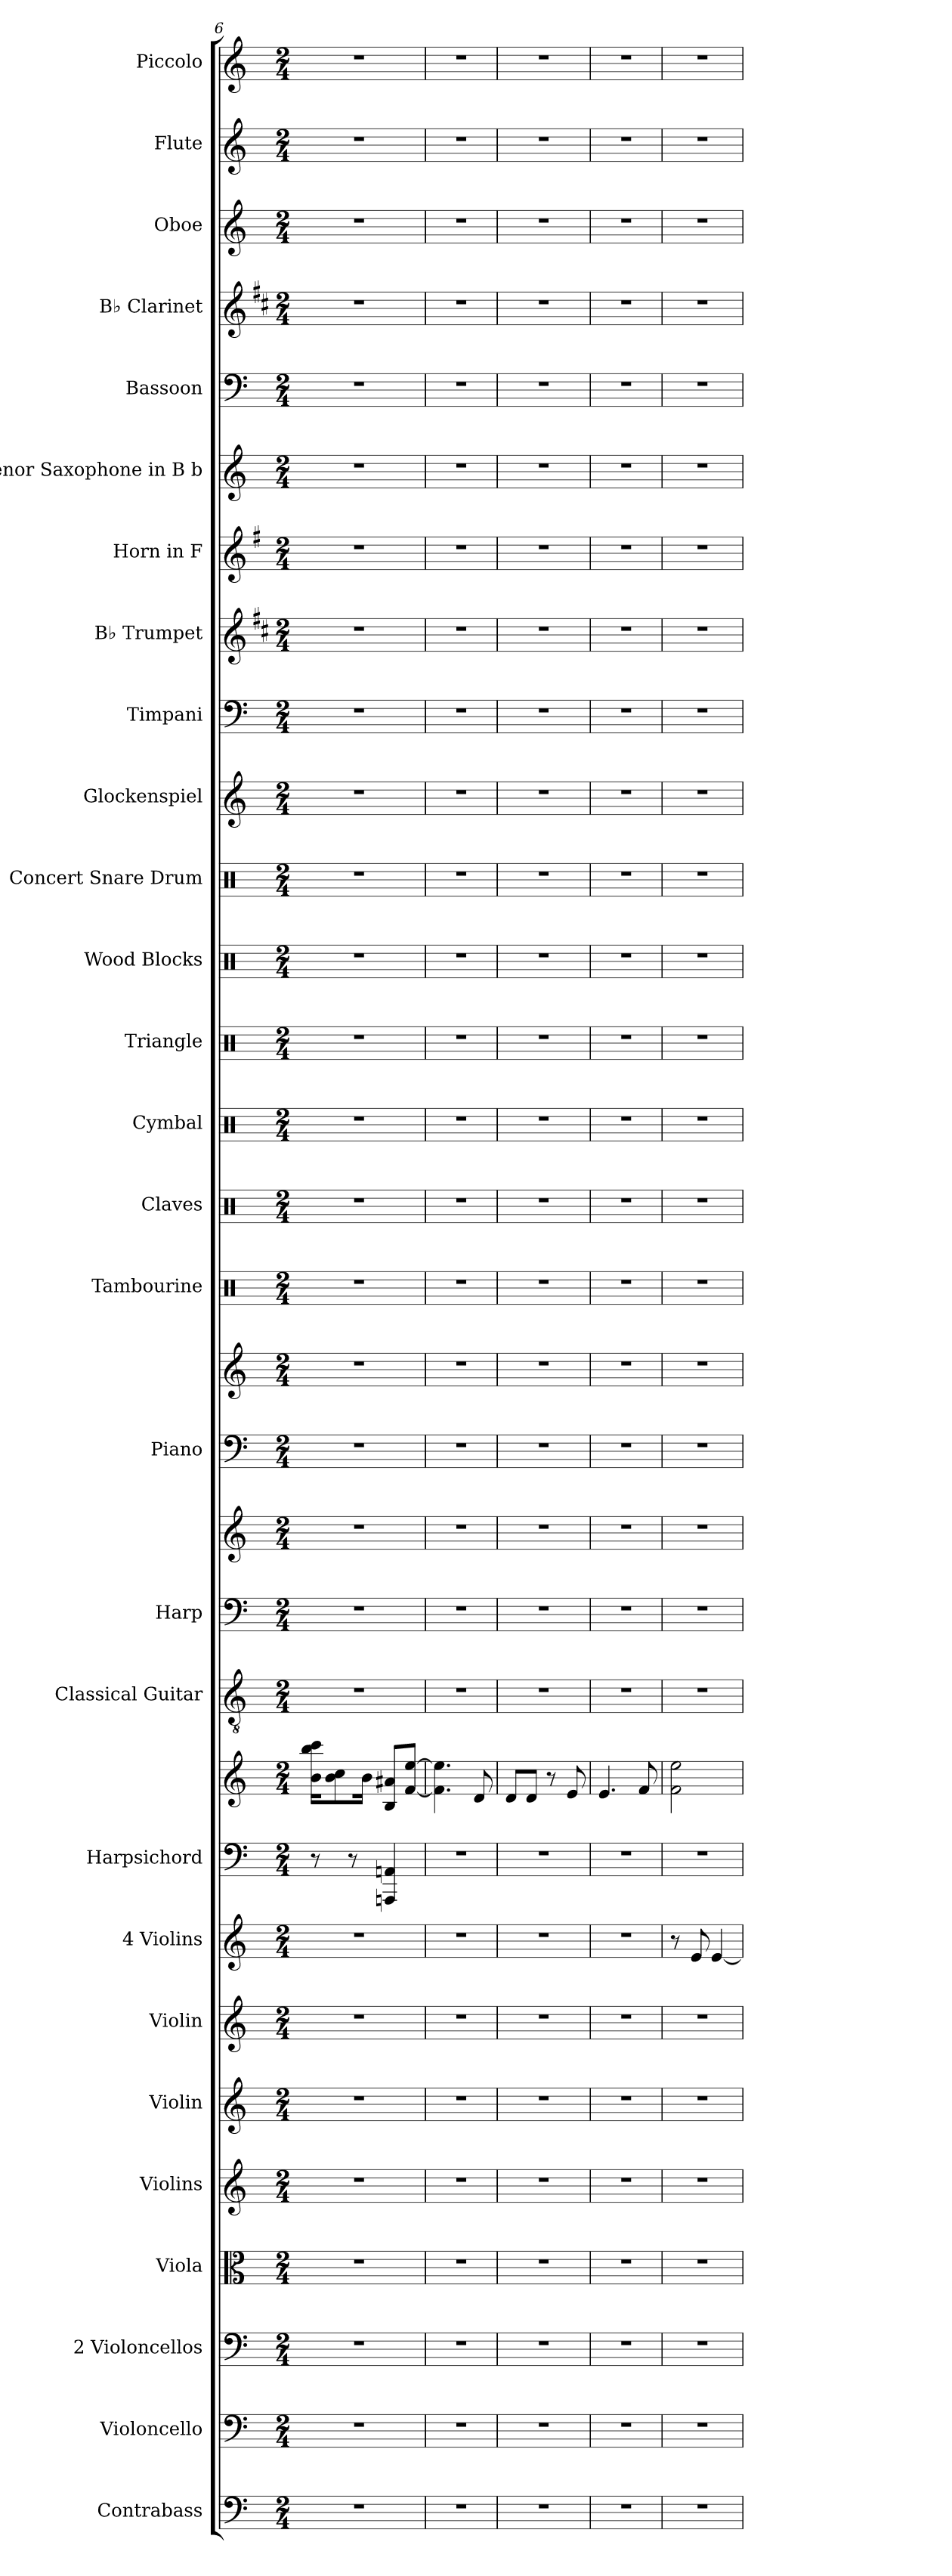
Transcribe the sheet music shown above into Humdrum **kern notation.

**kern	**kern	**kern	**kern	**kern	**kern	**kern	**kern	**kern	**kern	**kern	**kern	**kern	**kern	**kern	**kern	**kern	**kern	**kern	**kern	**kern	**kern	**kern	**kern	**kern	**kern	**kern	**kern	**kern	**kern	**kern
*part28	*part27	*part26	*part25	*part24	*part23	*part22	*part21	*part20	*part20	*part19	*part18	*part18	*part17	*part17	*part16	*part15	*part14	*part13	*part12	*part11	*part10	*part9	*part8	*part7	*part6	*part5	*part4	*part3	*part2	*part1
*staff31	*staff30	*staff29	*staff28	*staff27	*staff26	*staff25	*staff24	*staff23	*staff22	*staff21	*staff20	*staff19	*staff18	*staff17	*staff16	*staff15	*staff14	*staff13	*staff12	*staff11	*staff10	*staff9	*staff8	*staff7	*staff6	*staff5	*staff4	*staff3	*staff2	*staff1
*I"Contrabass	*I"Violoncello	*I"2 Violoncellos	*I"Viola	*I"Violins	*I"Violin	*I"Violin	*I"4 Violins	*I"Harpsichord	*	*I"Classical Guitar	*I"Harp	*	*I"Piano	*	*I"Tambourine	*I"Claves	*I"Cymbal	*I"Triangle	*I"Wood Blocks	*I"Concert Snare Drum	*I"Glockenspiel	*I"Timpani	*I"B♭ Trumpet	*I"Horn in F	*I"Tenor Saxophone in B b	*I"Bassoon	*I"B♭ Clarinet	*I"Oboe	*I"Flute	*I"Piccolo
*I'Cb.	*I'Vc.	*I'2 Vc.	*I'Vla.	*I'Vlns.	*I'Vln.	*I'Vln.	*I'4 Vlns.	*I'Hch.	*	*I'Guit.	*I'Hrp.	*	*I'Pno.	*	*I'Tamb.	*I'Clv.	*I'Cym.	*I'Trgl.	*I'Wd. Bl.	*I'Con. Sn.	*I'Glock.	*I'Timp.	*I'B♭ Tpt.	*	*I'T. Sax. Bb	*I'Bsn.	*I'B♭ Cl.	*I'Ob.	*I'Fl.	*I'Picc.
*clefF4	*clefF4	*clefF4	*clefC3	*clefG2	*clefG2	*clefG2	*clefG2	*clefF4	*clefG2	*clefGv2	*clefF4	*clefG2	*clefF4	*clefG2	*clefX	*clefX	*clefX	*clefX	*clefX	*clefX	*clefG2	*clefF4	*clefG2	*clefG2	*clefG2	*clefF4	*clefG2	*clefG2	*clefG2	*clefG2
*ITrd7c12	*	*	*	*	*	*	*	*	*	*	*	*	*	*	*	*	*	*	*	*	*ITrd-14c-24	*	*ITrd1c2	*ITrd4c7	*ITrd8c14	*	*ITrd1c2	*	*	*ITrd-7c-12
*k[]	*k[]	*k[]	*k[]	*k[]	*k[]	*k[]	*k[]	*k[]	*k[]	*k[]	*k[]	*k[]	*k[]	*k[]	*k[]	*k[]	*k[]	*k[]	*k[]	*k[]	*k[]	*k[]	*k[]	*k[]	*k[]	*k[]	*k[]	*k[]	*k[]	*k[]
*M2/4	*M2/4	*M2/4	*M2/4	*M2/4	*M2/4	*M2/4	*M2/4	*M2/4	*M2/4	*M2/4	*M2/4	*M2/4	*M2/4	*M2/4	*M2/4	*M2/4	*M2/4	*M2/4	*M2/4	*M2/4	*M2/4	*M2/4	*M2/4	*M2/4	*M2/4	*M2/4	*M2/4	*M2/4	*M2/4	*M2/4
=6	=6	=6	=6	=6	=6	=6	=6	=6	=6	=6	=6	=6	=6	=6	=6	=6	=6	=6	=6	=6	=6	=6	=6	=6	=6	=6	=6	=6	=6	=6
2r	2r	2r	2r	2r	2r	2r	2r	8r	16b\ 16bb\ 16ccc\KL	2r	2r	2r	2r	2r	2r	2r	2r	2r	2r	2r	2r	2r	2r	2r	2r	2r	2r	2r	2r	2r
.	.	.	.	.	.	.	.	.	8b\ 8cc\	.	.	.	.	.	.	.	.	.	.	.	.	.	.	.	.	.	.	.	.	.
.	.	.	.	.	.	.	.	8r	.	.	.	.	.	.	.	.	.	.	.	.	.	.	.	.	.	.	.	.	.	.
.	.	.	.	.	.	.	.	.	16b\Jk	.	.	.	.	.	.	.	.	.	.	.	.	.	.	.	.	.	.	.	.	.
.	.	.	.	.	.	.	.	4AAAn/ 4AAn/	8B/ 8a#X/L	.	.	.	.	.	.	.	.	.	.	.	.	.	.	.	.	.	.	.	.	.
.	.	.	.	.	.	.	.	.	[8f/ [8ee/J	.	.	.	.	.	.	.	.	.	.	.	.	.	.	.	.	.	.	.	.	.
=7	=7	=7	=7	=7	=7	=7	=7	=7	=7	=7	=7	=7	=7	=7	=7	=7	=7	=7	=7	=7	=7	=7	=7	=7	=7	=7	=7	=7	=7	=7
2r	2r	2r	2r	2r	2r	2r	2r	2r	4.f\] 4.ee\]	2r	2r	2r	2r	2r	2r	2r	2r	2r	2r	2r	2r	2r	2r	2r	2r	2r	2r	2r	2r	2r
.	.	.	.	.	.	.	.	.	8d/	.	.	.	.	.	.	.	.	.	.	.	.	.	.	.	.	.	.	.	.	.
=8	=8	=8	=8	=8	=8	=8	=8	=8	=8	=8	=8	=8	=8	=8	=8	=8	=8	=8	=8	=8	=8	=8	=8	=8	=8	=8	=8	=8	=8	=8
2r	2r	2r	2r	2r	2r	2r	2r	2r	8d/L	2r	2r	2r	2r	2r	2r	2r	2r	2r	2r	2r	2r	2r	2r	2r	2r	2r	2r	2r	2r	2r
.	.	.	.	.	.	.	.	.	8d/J	.	.	.	.	.	.	.	.	.	.	.	.	.	.	.	.	.	.	.	.	.
.	.	.	.	.	.	.	.	.	8r	.	.	.	.	.	.	.	.	.	.	.	.	.	.	.	.	.	.	.	.	.
.	.	.	.	.	.	.	.	.	8e/	.	.	.	.	.	.	.	.	.	.	.	.	.	.	.	.	.	.	.	.	.
=9	=9	=9	=9	=9	=9	=9	=9	=9	=9	=9	=9	=9	=9	=9	=9	=9	=9	=9	=9	=9	=9	=9	=9	=9	=9	=9	=9	=9	=9	=9
2r	2r	2r	2r	2r	2r	2r	2r	2r	4.e/	2r	2r	2r	2r	2r	2r	2r	2r	2r	2r	2r	2r	2r	2r	2r	2r	2r	2r	2r	2r	2r
.	.	.	.	.	.	.	.	.	8f/	.	.	.	.	.	.	.	.	.	.	.	.	.	.	.	.	.	.	.	.	.
=10	=10	=10	=10	=10	=10	=10	=10	=10	=10	=10	=10	=10	=10	=10	=10	=10	=10	=10	=10	=10	=10	=10	=10	=10	=10	=10	=10	=10	=10	=10
2r	2r	2r	2r	2r	2r	2r	8r	2r	2f\ 2ee\	2r	2r	2r	2r	2r	2r	2r	2r	2r	2r	2r	2r	2r	2r	2r	2r	2r	2r	2r	2r	2r
.	.	.	.	.	.	.	8e/	.	.	.	.	.	.	.	.	.	.	.	.	.	.	.	.	.	.	.	.	.	.	.
.	.	.	.	.	.	.	[4e/	.	.	.	.	.	.	.	.	.	.	.	.	.	.	.	.	.	.	.	.	.	.	.
=	=	=	=	=	=	=	=	=	=	=	=	=	=	=	=	=	=	=	=	=	=	=	=	=	=	=	=	=	=	=
*-	*-	*-	*-	*-	*-	*-	*-	*-	*-	*-	*-	*-	*-	*-	*-	*-	*-	*-	*-	*-	*-	*-	*-	*-	*-	*-	*-	*-	*-	*-
